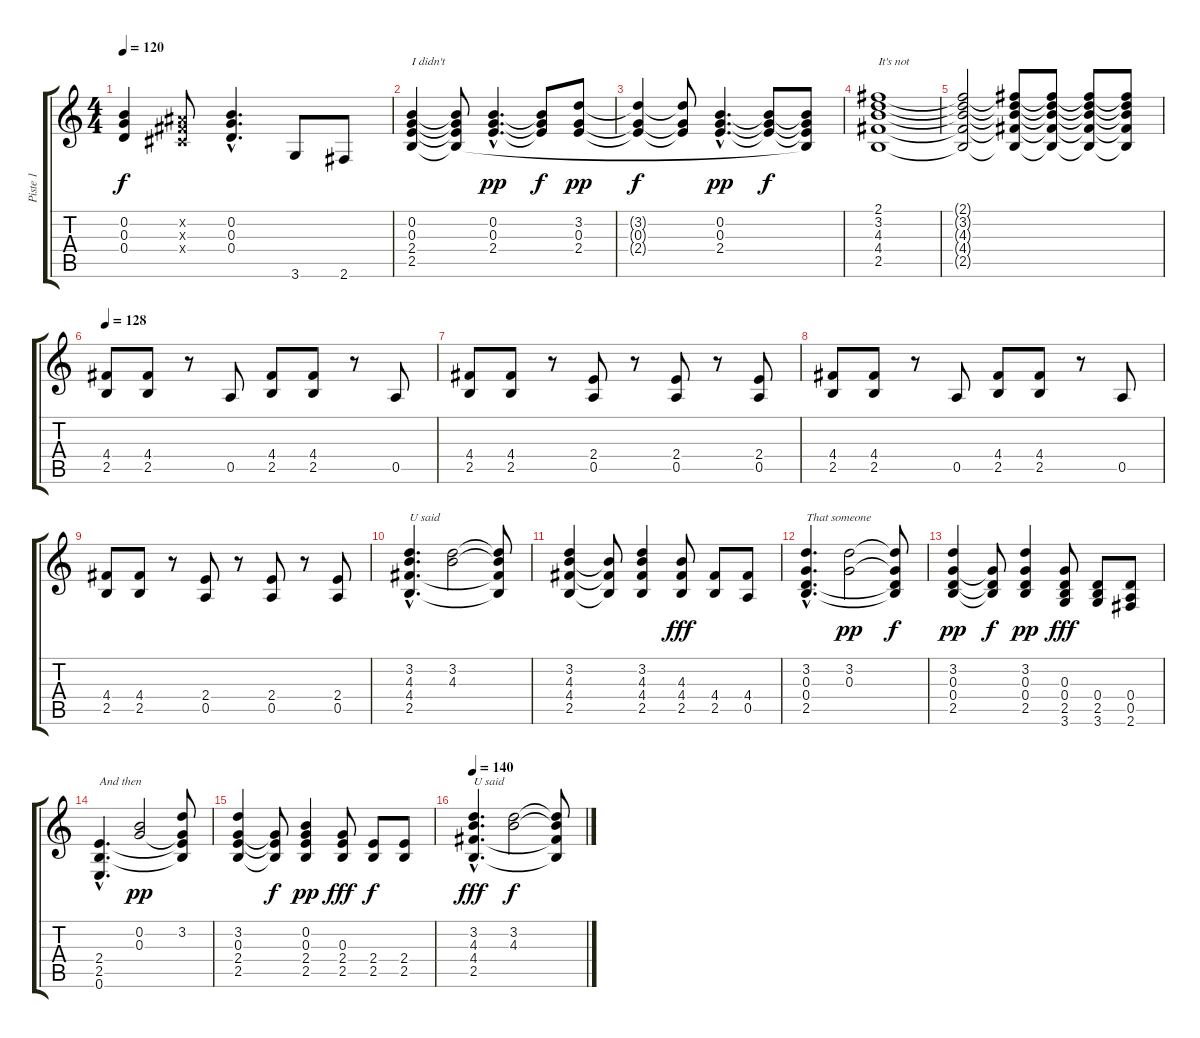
\track ("Piste 1" "Piste 1") {instrument acousticguitarsteel}
\staff {score tabs}
\tuning (E4 B3 G3 D3 A2 E2) {hide}
\ts (4 4)
\tempo 120
\clef g2
\ks c
(0.2{t} 0.3{t} 0.4{t}).4{dy f} (-1.2{x} -1.3{x} -1.4{x}).8 (0.2{hac} 0.3{hac} 0.4{hac}).4{d} 3.6.8 2.6.8 |
(0.2 0.3 2.4 2.5).4{txt "I didn't"} (0.2{t} 0.3{t} 2.4{t} 2.5{t}).8 (0.2{hac} 0.3{hac} 2.4{hac}).4{d dy pp} (0.2{t} 0.3{t} 2.4{t}).8{dy f} (3.2 0.3 2.4).8{dy pp} |
(3.2{t} 0.3{t} 2.4{t}).4{dy f} (3.2{t} 0.3{t} 2.4{t}).8 (0.2{hac} 0.3{hac} 2.4{hac}).4{d dy pp} (0.2{t} 0.3{t} 2.4{t}).8{dy f} (0.2{t} 0.3{t} 2.4{t} 2.5{t}).8 |
(2.1 3.2 4.3 4.4 2.5).1{txt "It's not"} |
(2.1{t} 3.2{t} 4.3{t} 4.4{t} 2.5{t}).2 (2.1{t} 3.2{t} 4.3{t} 4.4{t} 2.5{t}).8 (2.1{t} 3.2{t} 4.3{t} 4.4{t} 2.5{t}).8 (2.1{t} 3.2{t} 4.3{t} 4.4{t} 2.5{t}).8 (2.1{t} 3.2{t} 4.3{t} 4.4{t} 2.5{t}).8 |
\tempo 128
(4.4 2.5).8 (4.4 2.5).8 r.8 0.5.8 (4.4 2.5).8 (4.4 2.5).8 r.8 0.5.8 |
(4.4 2.5).8 (4.4 2.5).8 r.8 (2.4 0.5).8 r.8 (2.4 0.5).8 r.8 (2.4 0.5).8 |
(4.4 2.5).8 (4.4 2.5).8 r.8 0.5.8 (4.4 2.5).8 (4.4 2.5).8 r.8 0.5.8 |
(4.4 2.5).8 (4.4 2.5).8 r.8 (2.4 0.5).8 r.8 (2.4 0.5).8 r.8 (2.4 0.5).8 |
(3.2{hac} 4.3{hac} 4.4{hac} 2.5{hac}).4{d txt "U said"} (3.2 4.3).2 (3.2{t} 4.3{t} 4.4{t} 2.5{t}).8 |
(3.2 4.3 4.4 2.5).4 (4.3{t} 4.4{t} 2.5{t}).8 (3.2 4.3 4.4 2.5).4 (4.3 4.4 2.5).8{dy fff} (4.4 2.5).8 (4.4 0.5).8 |
(3.2{hac} 0.3{hac} 0.4{hac} 2.5{hac}).4{d txt "That someone"} (3.2 0.3).2{dy pp} (3.2{t} 0.3{t} 0.4{t} 2.5{t}).8{dy f} |
(3.2 0.3 0.4 2.5).4{dy pp} (0.3{t} 0.4{t} 2.5{t}).8{dy f} (3.2 0.3 0.4 2.5).4{dy pp} (0.3 0.4 2.5 3.6).8{dy fff} (0.4 2.5 3.6).8 (0.4 0.5 2.6).8 |
(2.4{hac} 2.5{hac} 0.6{hac}).4{d txt "And then"} (0.2 0.3).2{dy pp} (3.2 0.3{t} 2.4{t} 2.5{t}).8 |
(3.2 0.3 2.4 2.5).4 (0.3{t} 2.4{t} 2.5{t}).8{dy f} (0.2 0.3 2.4 2.5).4{dy pp} (0.3 2.4 2.5).8{dy fff} (2.4 2.5).8{dy f} (2.4 2.5).8 |
\tempo 140
(3.2{hac} 4.3{hac} 4.4{hac} 2.5{hac}).4{d txt "U said" dy fff volume 14} (3.2 4.3).2{dy f} (3.2{t} 4.3{t} 4.4{t} 2.5{t}).8
